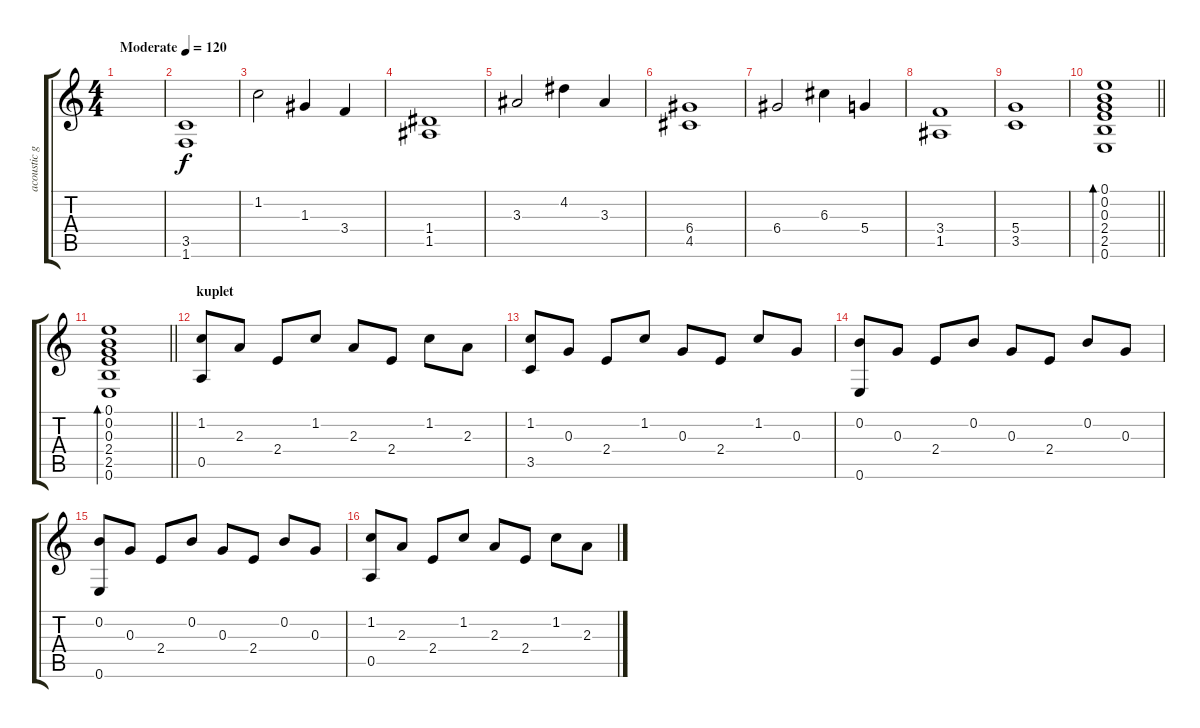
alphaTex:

\track ("acoustic guitar" "acoustic g") {instrument acousticguitarsteel}
\staff {score tabs}
\tuning (E4 B3 G3 D3 A2 E2) {hide}
\ts (4 4)
\tempo (120 "Moderate")
\clef g2
\ks c
|
(3.5 1.6).1 |
1.2.2 1.3.4 3.4.4 |
(1.4 1.5).1 |
3.3.2 4.2.4 3.3.4 |
(6.4 4.5).1 |
6.4.2 6.3.4 5.4.4 |
(3.4 1.5).1 |
(5.4 3.5).1 |
\barLineRight lightlight
(0.1 0.2 0.3 2.4 2.5 0.6).1{bd 120} |
\barLineRight lightlight
(0.1 0.2 0.3 2.4 2.5 0.6).1{bd 120} |
\section ("" "kuplet")
(1.2 0.5).8 2.3.8 2.4.8 1.2.8 2.3.8 2.4.8 1.2.8 2.3.8 |
(1.2 3.5).8 0.3.8 2.4.8 1.2.8 0.3.8 2.4.8 1.2.8 0.3.8 |
(0.2 0.6).8 0.3.8 2.4.8 0.2.8 0.3.8 2.4.8 0.2.8 0.3.8 |
(0.2 0.6).8 0.3.8 2.4.8 0.2.8 0.3.8 2.4.8 0.2.8 0.3.8 |
(1.2 0.5).8 2.3.8 2.4.8 1.2.8 2.3.8 2.4.8 1.2.8 2.3.8
